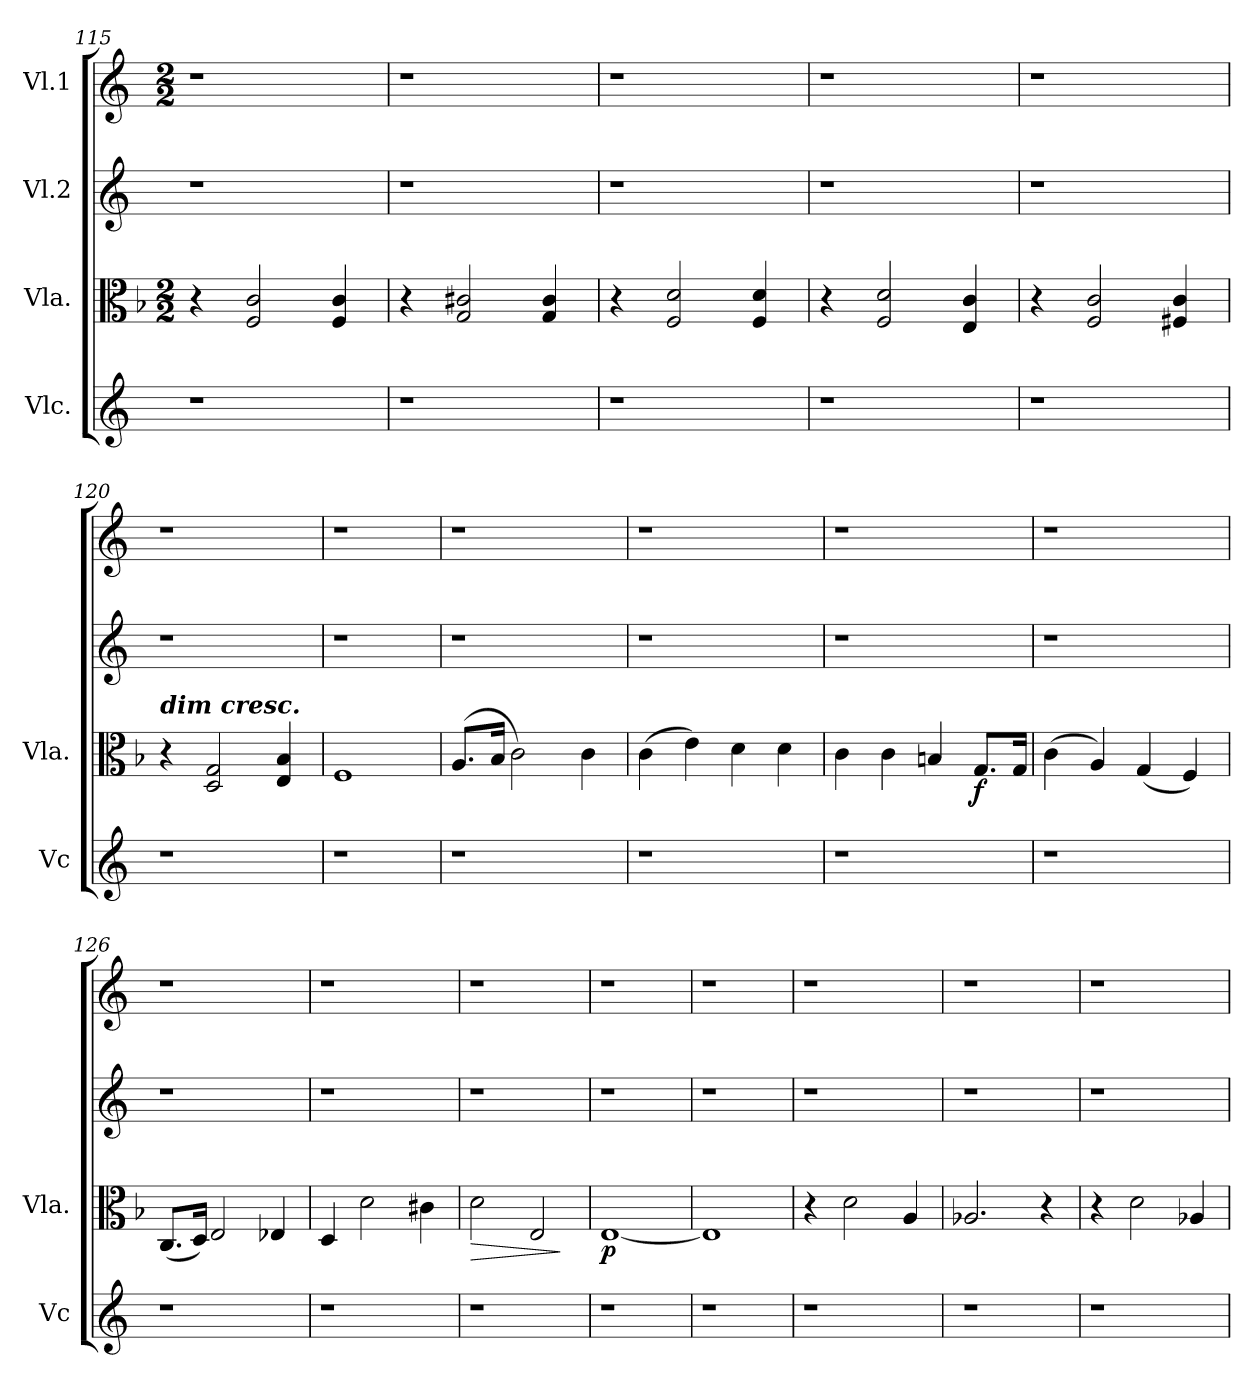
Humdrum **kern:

**kern	**kern	**dynam	**kern	**kern
*part4	*part3	*part3	*part2	*part1
*staff4	*staff3	*staff3	*staff2	*staff1
*I"Vlc.	*I"Vla.	*	*I"Vl.2	*I"Vl.1
*I'Vc	*I'Vla.	*	*	*
!!LO:LB:g=z
*clefG2	*clefC3	*	*clefG2	*clefG2
*k[]	*k[b-]	*	*k[]	*k[]
*	*M2/2	*	*	*M2/2
=115	=115	=115	=115	=115
1r	4r	.	1r	1r
.	2F/ 2c/	.	.	.
.	4F/ 4c/	.	.	.
=116	=116	=116	=116	=116
1r	4r	.	1r	1r
.	2G/ 2c#X/	.	.	.
.	4G/ 4c#/	.	.	.
=117	=117	=117	=117	=117
1r	4r	.	1r	1r
.	2F/ 2d/	.	.	.
.	4F/ 4d/	.	.	.
=118	=118	=118	=118	=118
1r	4r	.	1r	1r
.	2F/ 2d/	.	.	.
.	4E/ 4c/	.	.	.
=119	=119	=119	=119	=119
1r	4r	.	1r	1r
.	2F/ 2c/	.	.	.
.	4F#X/ 4c/	.	.	.
!!LO:PB:g=z
=120	=120	=120	=120	=120
!	!LO:TX:a:Bi:t=dim                                cresc.	!	!	!
1r	4r	.	1r	1r
.	2D/ 2G/	.	.	.
.	4E/ 4B-/	.	.	.
=121	=121	=121	=121	=121
1r	1F	.	1r	1r
=122	=122	=122	=122	=122
1r	(8.A/L	.	1r	1r
.	16B-/Jk	.	.	.
.	2c\)	.	.	.
.	4c\	.	.	.
=123	=123	=123	=123	=123
1r	(4c\	.	1r	1r
.	4e\)	.	.	.
.	4d\	.	.	.
.	4d\	.	.	.
=124	=124	=124	=124	=124
1r	4c\	.	1r	1r
.	4c\	.	.	.
.	4Bn/	.	.	.
!	!	!LO:DY:b	!	!
.	8.G/L	f	.	.
.	16G/Jk	.	.	.
=125	=125	=125	=125	=125
1r	(4c\	.	1r	1r
.	4A/)	.	.	.
.	(4G/	.	.	.
.	4F/)	.	.	.
!!LO:LB:g=z
=126	=126	=126	=126	=126
1r	(8.C/L	.	1r	1r
.	16D/Jk)	.	.	.
.	2E/	.	.	.
.	4E-X/	.	.	.
=127	=127	=127	=127	=127
1r	4D/	.	1r	1r
.	2d\	.	.	.
.	4c#X\	.	.	.
=128	=128	=128	=128	=128
!	!	!LO:HP:b	!	!
1r	2d\	>	1r	1r
.	2E/	.	.	.
.	.	]	.	.
=129	=129	=129	=129	=129
!	!	!LO:DY:b	!	!
1r	[1E	p	1r	1r
=130	=130	=130	=130	=130
1r	1E]	.	1r	1r
=131	=131	=131	=131	=131
1r	4r	.	1r	1r
.	2d\	.	.	.
.	4A/	.	.	.
!!LO:LB:g=z
=132	=132	=132	=132	=132
1r	2.A-X/	.	1r	1r
.	4r	.	.	.
=133	=133	=133	=133	=133
1r	4r	.	1r	1r
.	2d\	.	.	.
.	4A-X/	.	.	.
=	=	=	=	=
*-	*-	*-	*-	*-
